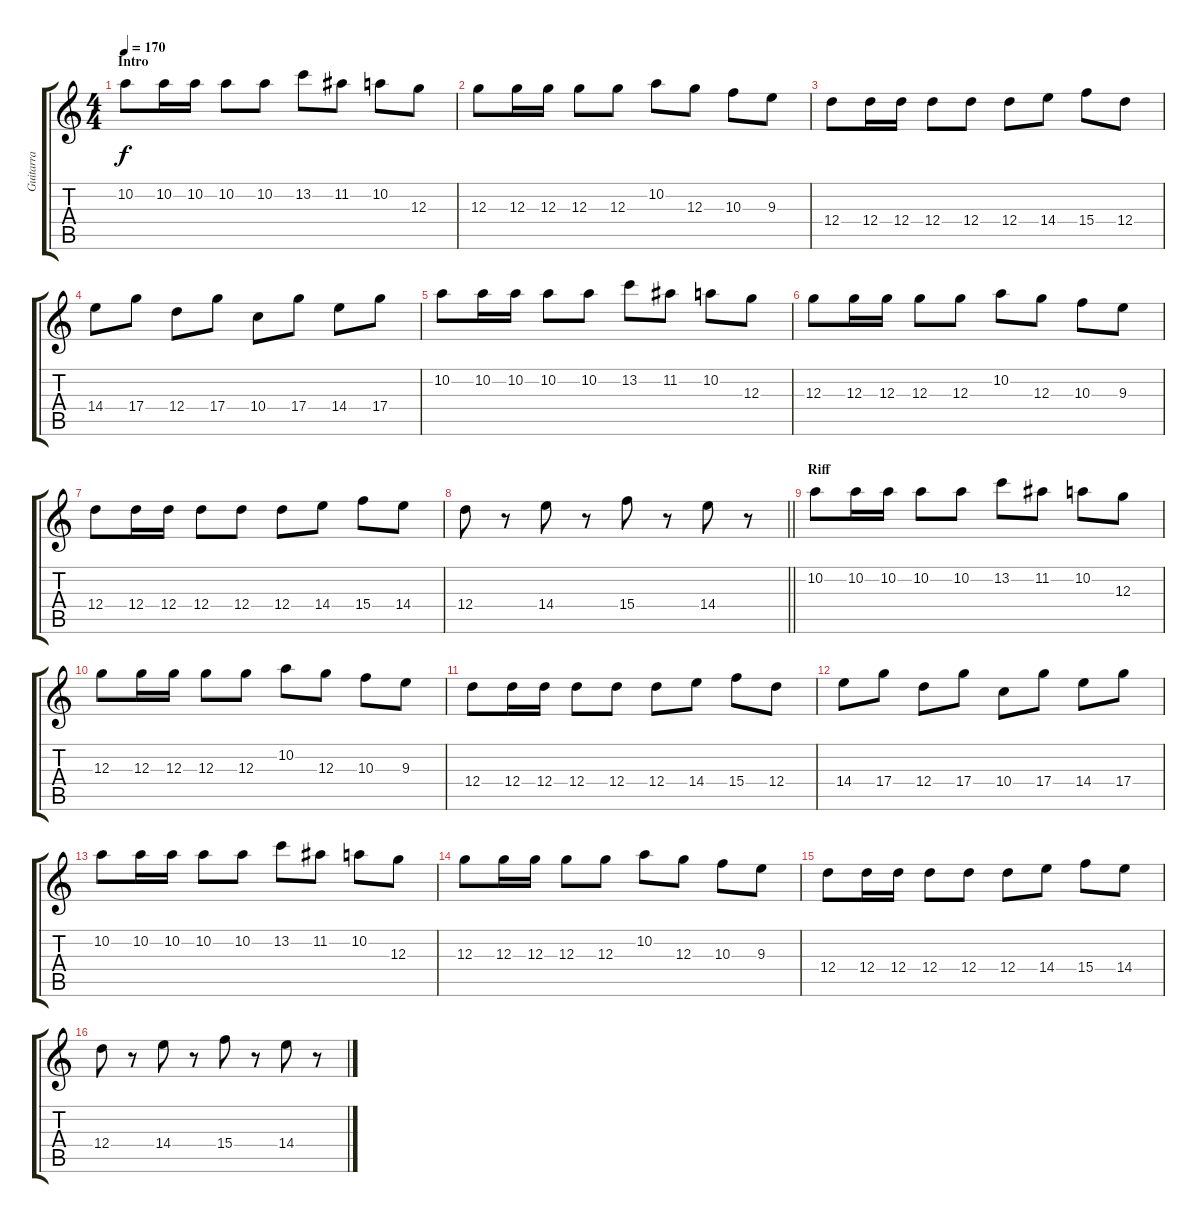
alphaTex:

\track ("Guitarra" "Guitarra") {instrument distortionguitar}
\staff {score tabs}
\tuning (E4 B3 G3 D3 A2 E2) {hide}
\ts (4 4)
\section ("" "Intro")
\tempo 170
\clef g2
\ks c
10.2.8{dy f} 10.2.16 10.2.16 10.2.8 10.2.8 13.2.8 11.2.8 10.2.8 12.3.8 |
12.3.8 12.3.16 12.3.16 12.3.8 12.3.8 10.2.8 12.3.8 10.3.8 9.3.8 |
12.4.8 12.4.16 12.4.16 12.4.8 12.4.8 12.4.8 14.4.8 15.4.8 12.4.8 |
14.4.8 17.4.8 12.4.8 17.4.8 10.4.8 17.4.8 14.4.8 17.4.8 |
10.2.8 10.2.16 10.2.16 10.2.8 10.2.8 13.2.8 11.2.8 10.2.8 12.3.8 |
12.3.8 12.3.16 12.3.16 12.3.8 12.3.8 10.2.8 12.3.8 10.3.8 9.3.8 |
12.4.8 12.4.16 12.4.16 12.4.8 12.4.8 12.4.8 14.4.8 15.4.8 14.4.8 |
\barLineRight lightlight
12.4.8 r.8 14.4.8 r.8 15.4.8 r.8 14.4.8 r.8 |
\section ("" "Riff")
10.2.8 10.2.16 10.2.16 10.2.8 10.2.8 13.2.8 11.2.8 10.2.8 12.3.8 |
12.3.8 12.3.16 12.3.16 12.3.8 12.3.8 10.2.8 12.3.8 10.3.8 9.3.8 |
12.4.8 12.4.16 12.4.16 12.4.8 12.4.8 12.4.8 14.4.8 15.4.8 12.4.8 |
14.4.8 17.4.8 12.4.8 17.4.8 10.4.8 17.4.8 14.4.8 17.4.8 |
10.2.8 10.2.16 10.2.16 10.2.8 10.2.8 13.2.8 11.2.8 10.2.8 12.3.8 |
12.3.8 12.3.16 12.3.16 12.3.8 12.3.8 10.2.8 12.3.8 10.3.8 9.3.8 |
12.4.8 12.4.16 12.4.16 12.4.8 12.4.8 12.4.8 14.4.8 15.4.8 14.4.8 |
12.4.8 r.8 14.4.8 r.8 15.4.8 r.8 14.4.8 r.8
